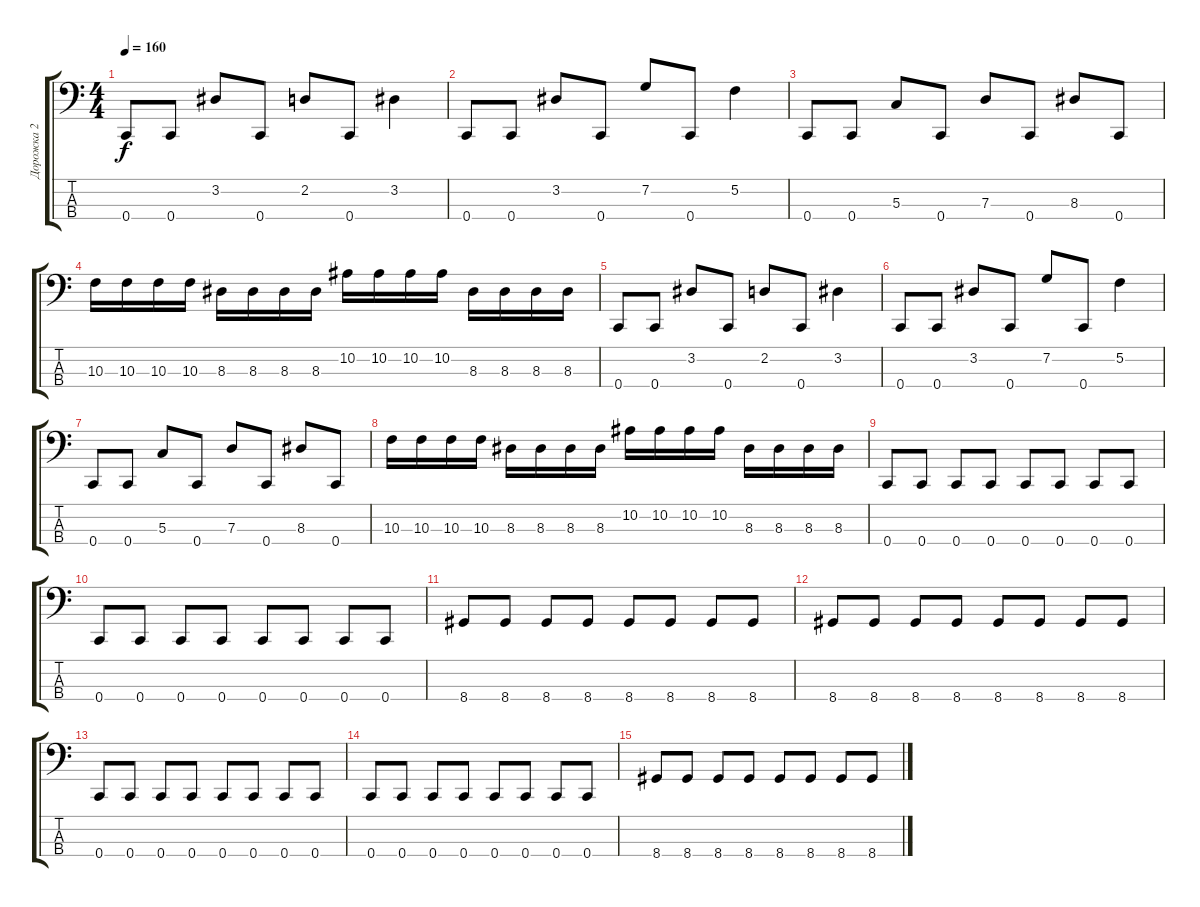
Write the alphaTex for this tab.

\track ("Дорожка 2" "Дорожка 2") {instrument electricbassfinger}
\staff {score tabs}
\tuning (F2 C2 G1 C1) {hide}
\ts (4 4)
\tempo 160
\clef f4
\ks c
0.4.8{dy f} 0.4.8 3.2.8 0.4.8 2.2.8 0.4.8 3.2.4 |
0.4.8 0.4.8 3.2.8 0.4.8 7.2.8 0.4.8 5.2.4 |
0.4.8 0.4.8 5.3.8 0.4.8 7.3.8 0.4.8 8.3.8 0.4.8 |
10.3.16 10.3.16 10.3.16 10.3.16 8.3.16 8.3.16 8.3.16 8.3.16 10.2.16 10.2.16 10.2.16 10.2.16 8.3.16 8.3.16 8.3.16 8.3.16 |
0.4.8 0.4.8 3.2.8 0.4.8 2.2.8 0.4.8 3.2.4 |
0.4.8 0.4.8 3.2.8 0.4.8 7.2.8 0.4.8 5.2.4 |
0.4.8 0.4.8 5.3.8 0.4.8 7.3.8 0.4.8 8.3.8 0.4.8 |
10.3.16 10.3.16 10.3.16 10.3.16 8.3.16 8.3.16 8.3.16 8.3.16 10.2.16 10.2.16 10.2.16 10.2.16 8.3.16 8.3.16 8.3.16 8.3.16 |
0.4.8 0.4.8 0.4.8 0.4.8 0.4.8 0.4.8 0.4.8 0.4.8 |
0.4.8 0.4.8 0.4.8 0.4.8 0.4.8 0.4.8 0.4.8 0.4.8 |
8.4.8 8.4.8 8.4.8 8.4.8 8.4.8 8.4.8 8.4.8 8.4.8 |
8.4.8 8.4.8 8.4.8 8.4.8 8.4.8 8.4.8 8.4.8 8.4.8 |
0.4.8 0.4.8 0.4.8 0.4.8 0.4.8 0.4.8 0.4.8 0.4.8 |
0.4.8 0.4.8 0.4.8 0.4.8 0.4.8 0.4.8 0.4.8 0.4.8 |
8.4.8 8.4.8 8.4.8 8.4.8 8.4.8 8.4.8 8.4.8 8.4.8
